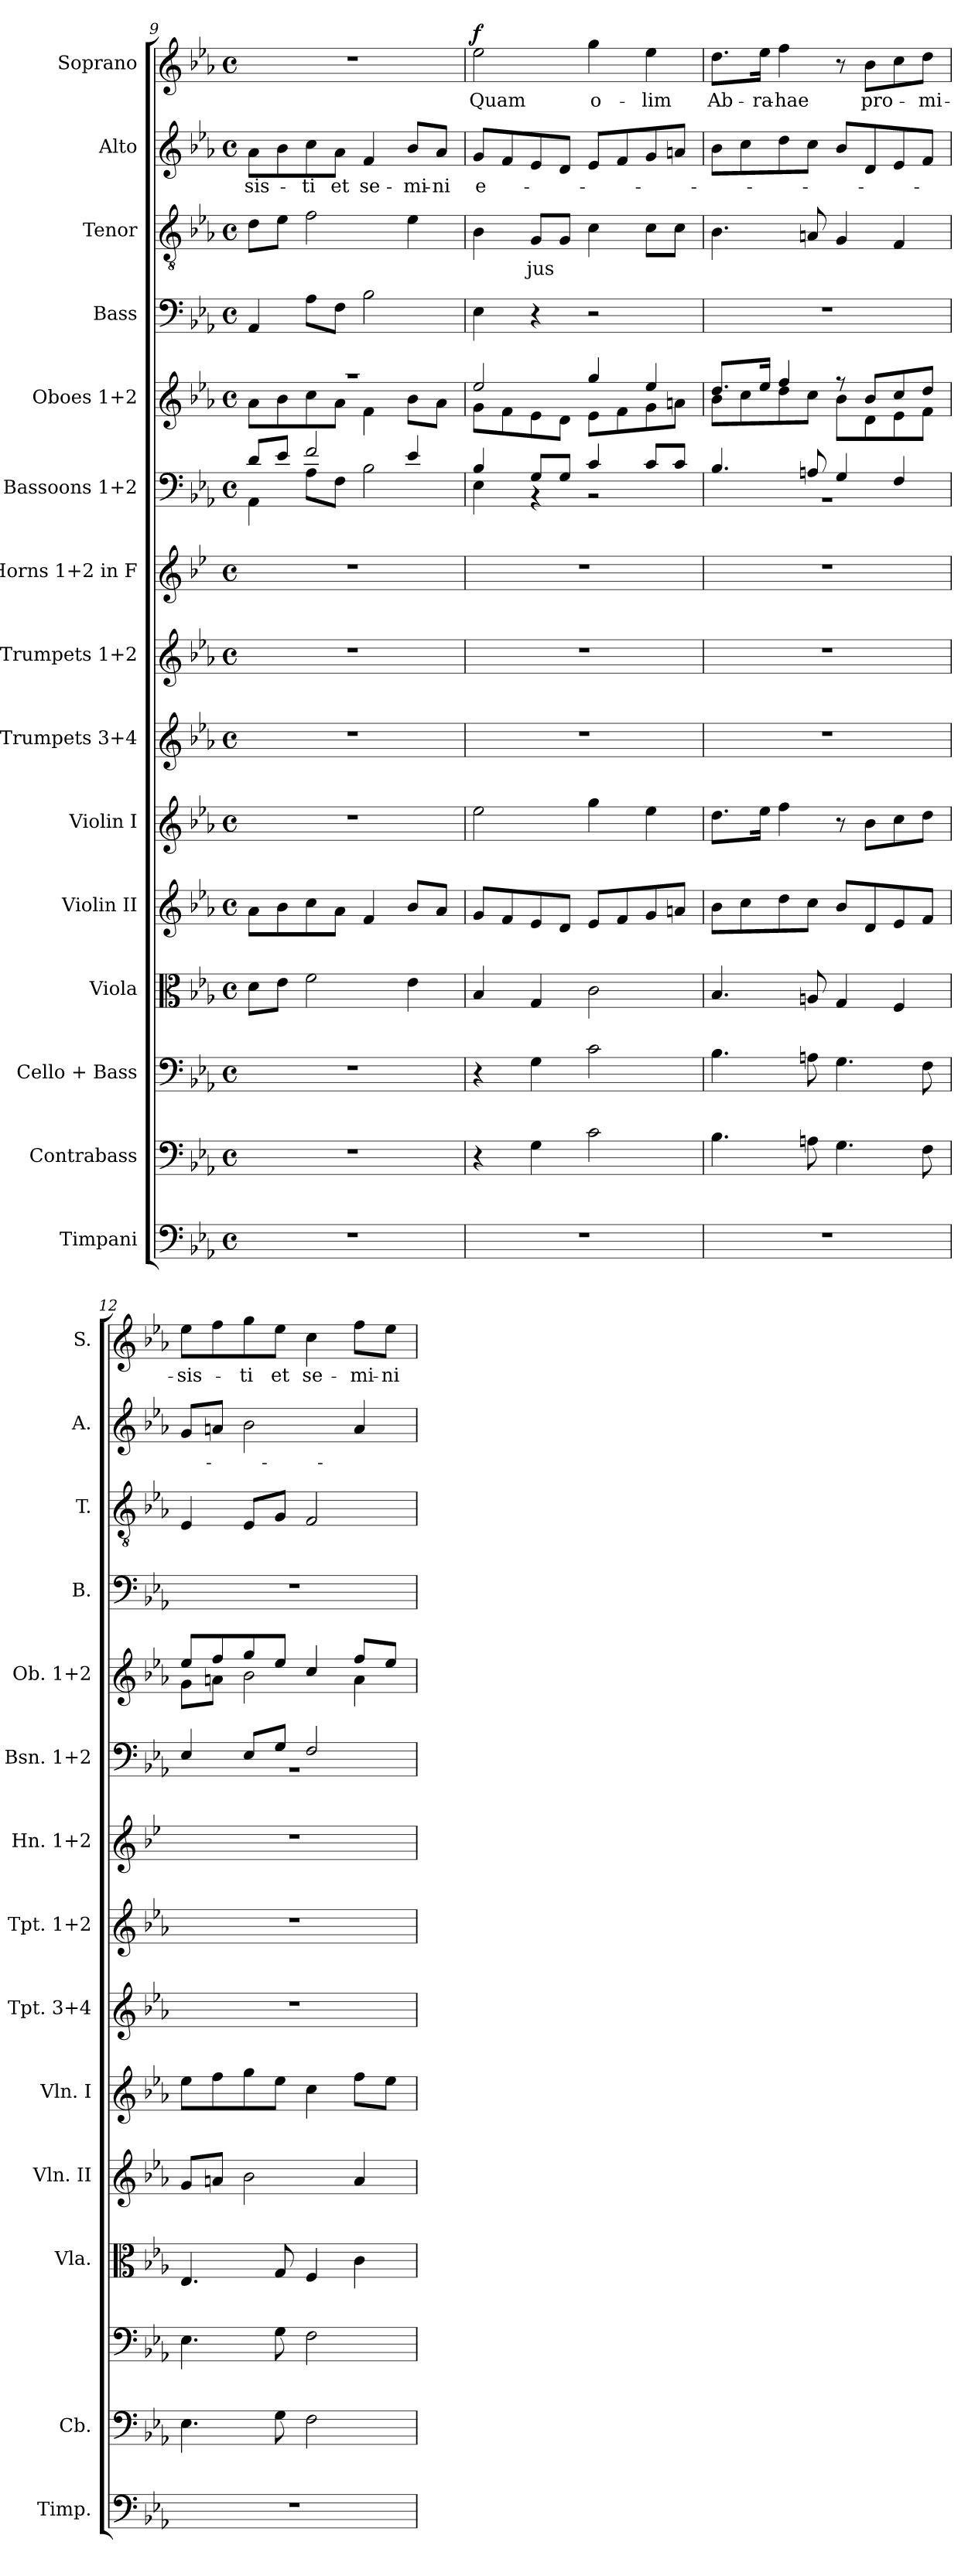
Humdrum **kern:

**kern	**kern	**kern	**kern	**kern	**kern	**kern	**kern	**kern	**kern	**kern	**kern	**kern	**text	**kern	**text	**kern	**text	**dynam
*part15	*part14	*part13	*part12	*part11	*part10	*part9	*part8	*part7	*part6	*part5	*part4	*part3	*part3	*part2	*part2	*part1	*part1	*part1
*staff15	*staff14	*staff13	*staff12	*staff11	*staff10	*staff9	*staff8	*staff7	*staff6	*staff5	*staff4	*staff3	*staff3	*staff2	*staff2	*staff1	*staff1	*staff1
*I"Timpani	*I"Contrabass	*I"Cello + Bass	*I"Viola	*I"Violin II	*I"Violin I	*I"Trumpets 3+4	*I"Trumpets 1+2	*I"Horns 1+2 in F	*I"Bassoons 1+2	*I"Oboes 1+2	*I"Bass	*I"Tenor	*	*I"Alto	*	*I"Soprano	*	*
*I'Timp.	*I'Cb.	*	*I'Vla.	*I'Vln. II	*I'Vln. I	*I'Tpt. 3+4	*I'Tpt. 1+2	*I'Hn. 1+2	*I'Bsn. 1+2	*I'Ob. 1+2	*I'B.	*I'T.	*	*I'A.	*	*I'S.	*	*
!!LO:PB:g=z
*clefF4	*clefF4	*clefF4	*clefC3	*clefG2	*clefG2	*clefG2	*clefG2	*clefG2	*clefF4	*clefG2	*clefF4	*clefGv2	*	*clefG2	*	*clefG2	*	*
*	*ITrd7c12	*	*	*	*	*	*	*ITrd4c7	*	*	*	*	*	*	*	*	*	*
*k[b-e-a-]	*k[b-e-a-]	*k[b-e-a-]	*k[b-e-a-]	*k[b-e-a-]	*k[b-e-a-]	*k[b-e-a-]	*k[b-e-a-]	*k[b-e-a-]	*k[b-e-a-]	*k[b-e-a-]	*k[b-e-a-]	*k[b-e-a-]	*	*k[b-e-a-]	*	*k[b-e-a-]	*	*
*M4/4	*M4/4	*M4/4	*M4/4	*M4/4	*M4/4	*M4/4	*M4/4	*M4/4	*M4/4	*M4/4	*M4/4	*M4/4	*	*M4/4	*	*M4/4	*	*
*met(c)	*met(c)	*met(c)	*met(c)	*met(c)	*met(c)	*met(c)	*met(c)	*met(c)	*met(c)	*met(c)	*met(c)	*met(c)	*	*met(c)	*	*met(c)	*	*
=9	=9	=9	=9	=9	=9	=9	=9	=9	=9	=9	=9	=9	=9	=9	=9	=9	=9	=9
*	*	*	*	*	*	*	*	*	*^	*^	*	*	*	*	*	*	*	*
1r	1r	1r	8d\L	8a-\L	1r	1r	1r	1r	8d/L	4AA-\	1r	8a-\L	4AA-/	8d\L	.	8a-\L	-sis-	1r	.	.
.	.	.	8e-\J	8b-\	.	.	.	.	8e-/J	.	.	8b-\	.	8e-\J	.	8b-\	.	.	.	.
.	.	.	2f\	8cc\	.	.	.	.	2f/	8A-\L	.	8cc\	8A-\L	2f\	.	8cc\	-ti	.	.	.
.	.	.	.	8a-\J	.	.	.	.	.	8F\J	.	8a-\J	8F\J	.	.	8a-\J	et	.	.	.
.	.	.	.	4f/	.	.	.	.	.	2B-\	.	4f\	2B-\	.	.	4f/	se-	.	.	.
.	.	.	4e-\	8b-/L	.	.	.	.	4e-/	.	.	8b-\L	.	4e-\	.	8b-/L	-mi-	.	.	.
.	.	.	.	8a-/J	.	.	.	.	.	.	.	8a-\J	.	.	.	8a-/J	-ni	.	.	.
=10	=10	=10	=10	=10	=10	=10	=10	=10	=10	=10	=10	=10	=10	=10	=10	=10	=10	=10	=10	=10
!	!	!	!	!	!	!	!	!	!	!	!	!	!	!	!	!	!	!	!	!LO:DY:a
1r	4r	4r	4B-/	8g/L	2ee-\	1r	1r	1r	4B-/	4E-\	2ee-/	8g\L	4E-\	4B-\	.	8g/L	e-	2ee-\	Quam	f
.	.	.	.	8f/	.	.	.	.	.	.	.	8f\	.	.	.	8f/	.	.	.	.
.	4GG\	4G\	4G/	8e-/	.	.	.	.	8G/L	4r	.	8e-\	4r	8G/L	jus	8e-/	.	.	.	.
.	.	.	.	8d/J	.	.	.	.	8G/J	.	.	8d\J	.	8G/J	.	8d/J	.	.	.	.
.	2C\	2c\	2c\	8e-/L	4gg\	.	.	.	4c/	2r	4gg/	8e-\L	2r	4c\	.	8e-/L	.	4gg\	o-	.
.	.	.	.	8f/	.	.	.	.	.	.	.	8f\	.	.	.	8f/	.	.	.	.
.	.	.	.	8g/	4ee-\	.	.	.	8c/L	.	4ee-/	8g\	.	8c\L	.	8g/	.	4ee-\	-lim	.
.	.	.	.	8an/J	.	.	.	.	8c/J	.	.	8an\J	.	8c\J	.	8an/J	.	.	.	.
=11	=11	=11	=11	=11	=11	=11	=11	=11	=11	=11	=11	=11	=11	=11	=11	=11	=11	=11	=11	=11
1r	4.BB-\	4.B-\	4.B-/	8b-\L	8.dd\L	1r	1r	1r	4.B-/	1r	8.dd/L	8b-\L	1r	4.B-\	.	8b-\L	.	8.dd\L	Ab-	.
.	.	.	.	8cc\	.	.	.	.	.	.	.	8cc\	.	.	.	8cc\	.	.	.	.
.	.	.	.	.	16ee-\Jk	.	.	.	.	.	16ee-/Jk	.	.	.	.	.	.	16ee-\Jk	-ra-	.
.	.	.	.	8dd\	4ff\	.	.	.	.	.	4ff/	8dd\	.	.	.	8dd\	.	4ff\	-hae	.
.	8AAn\	8An\	8An/	8cc\J	.	.	.	.	8An/	.	.	8cc\J	.	8An/	.	8cc\J	.	.	.	.
.	4.GG\	4.G\	4G/	8b-/L	8r	.	.	.	4G/	.	8r	8b-\L	.	4G/	.	8b-/L	.	8r	.	.
.	.	.	.	8d/	8b-\L	.	.	.	.	.	8b-/L	8d\	.	.	.	8d/	.	8b-\L	pro-	.
.	.	.	4F/	8e-/	8cc\	.	.	.	4F/	.	8cc/	8e-\	.	4F/	.	8e-/	.	8cc\	.	.
.	8FF\	8F\	.	8f/J	8dd\J	.	.	.	.	.	8dd/J	8f\J	.	.	.	8f/J	.	8dd\J	-mi-	.
=12	=12	=12	=12	=12	=12	=12	=12	=12	=12	=12	=12	=12	=12	=12	=12	=12	=12	=12	=12	=12
1r	4.EE-\	4.E-\	4.E-/	8g/L	8ee-\L	1r	1r	1r	4E-/	1r	8ee-/L	8g\L	1r	4E-/	.	8g/L	.	8ee-\L	-sis-	.
.	.	.	.	8an/J	8ff\	.	.	.	.	.	8ff/	8an\J	.	.	.	8an/J	.	8ff\	.	.
.	.	.	.	2b-\	8gg\	.	.	.	8E-/L	.	8gg/	2b-\	.	8E-/L	.	2b-\	.	8gg\	-ti	.
.	8GG\	8G\	8G/	.	8ee-\J	.	.	.	8G/J	.	8ee-/J	.	.	8G/J	.	.	.	8ee-\J	et	.
.	2FF\	2F\	4F/	.	4cc\	.	.	.	2F/	.	4cc/	.	.	2F/	.	.	.	4cc\	se-	.
.	.	.	4c\	4a/	8ff\L	.	.	.	.	.	8ff/L	4a\	.	.	.	4a/	.	8ff\L	-mi-	.
.	.	.	.	.	8ee-\J	.	.	.	.	.	8ee-/J	.	.	.	.	.	.	8ee-\J	-ni	.
*	*	*	*	*	*	*	*	*	*v	*v	*	*	*	*	*	*	*	*	*	*
*	*	*	*	*	*	*	*	*	*	*v	*v	*	*	*	*	*	*	*	*
=	=	=	=	=	=	=	=	=	=	=	=	=	=	=	=	=	=	=
*-	*-	*-	*-	*-	*-	*-	*-	*-	*-	*-	*-	*-	*-	*-	*-	*-	*-	*-
